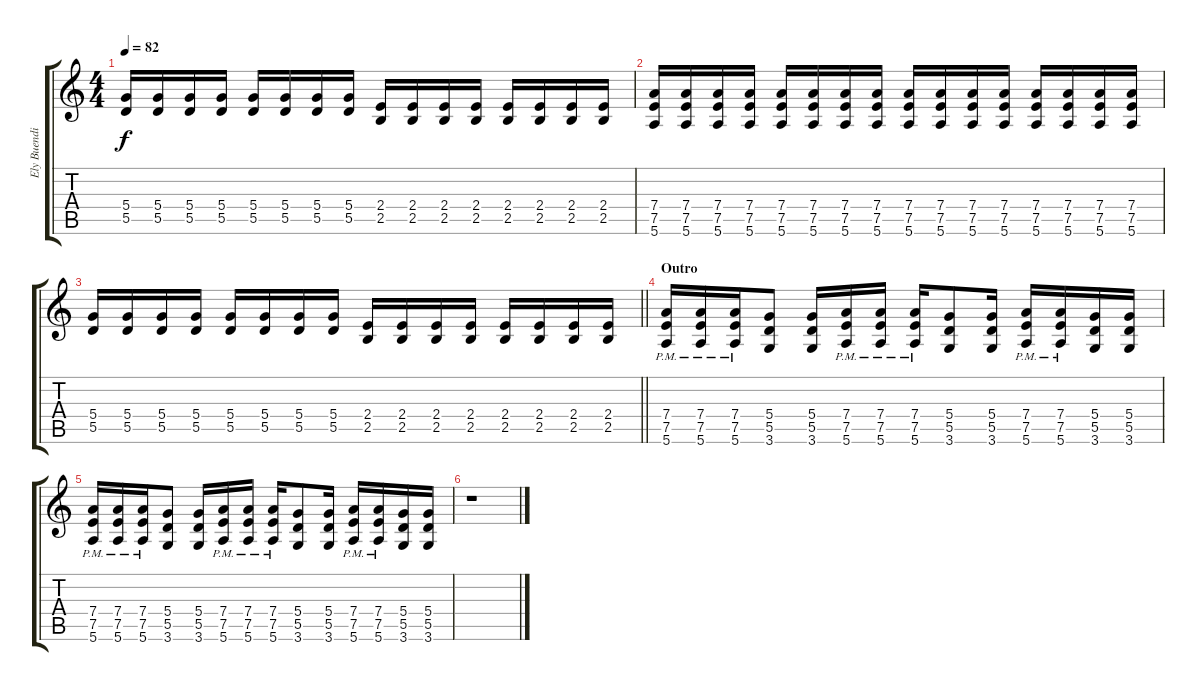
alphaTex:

\track ("Ely Buendia(Rhythm)" "Ely Buendi") {instrument overdrivenguitar}
\staff {score tabs}
\tuning (E4 B3 G3 D3 A2 E2) {hide}
\ts (4 4)
\tempo 82
\clef g2
\ks c
(5.4 5.5).16{dy f} (5.4 5.5).16 (5.4 5.5).16 (5.4 5.5).16 (5.4 5.5).16 (5.4 5.5).16 (5.4 5.5).16 (5.4 5.5).16 (2.4 2.5).16 (2.4 2.5).16 (2.4 2.5).16 (2.4 2.5).16 (2.4 2.5).16 (2.4 2.5).16 (2.4 2.5).16 (2.4 2.5).16 |
(7.4 7.5 5.6).16 (7.4 7.5 5.6).16 (7.4 7.5 5.6).16 (7.4 7.5 5.6).16 (7.4 7.5 5.6).16 (7.4 7.5 5.6).16 (7.4 7.5 5.6).16 (7.4 7.5 5.6).16 (7.4 7.5 5.6).16 (7.4 7.5 5.6).16 (7.4 7.5 5.6).16 (7.4 7.5 5.6).16 (7.4 7.5 5.6).16 (7.4 7.5 5.6).16 (7.4 7.5 5.6).16 (7.4 7.5 5.6).16 |
\barLineRight lightlight
(5.4 5.5).16 (5.4 5.5).16 (5.4 5.5).16 (5.4 5.5).16 (5.4 5.5).16 (5.4 5.5).16 (5.4 5.5).16 (5.4 5.5).16 (2.4 2.5).16 (2.4 2.5).16 (2.4 2.5).16 (2.4 2.5).16 (2.4 2.5).16 (2.4 2.5).16 (2.4 2.5).16 (2.4 2.5).16 |
\section ("" "Outro")
(7.4{pm} 7.5{pm} 5.6{pm}).16{volume 13 balance 6 instrument overdrivenguitar} (7.4{pm} 7.5{pm} 5.6{pm}).16 (7.4{pm} 7.5{pm} 5.6{pm}).16 (5.4 5.5 3.6).8 (5.4 5.5 3.6).16 (7.4{pm} 7.5{pm} 5.6{pm}).16 (7.4{pm} 7.5{pm} 5.6{pm}).16 (7.4{pm} 7.5{pm} 5.6{pm}).16 (5.4 5.5 3.6).8 (5.4 5.5 3.6).16 (7.4{pm} 7.5{pm} 5.6{pm}).16 (7.4{pm} 7.5{pm} 5.6{pm}).16 (5.4 5.5 3.6).16 (5.4 5.5 3.6).16 |
(7.4{pm} 7.5{pm} 5.6{pm}).16{volume 13 balance 6 instrument overdrivenguitar} (7.4{pm} 7.5{pm} 5.6{pm}).16 (7.4{pm} 7.5{pm} 5.6{pm}).16 (5.4 5.5 3.6).8 (5.4 5.5 3.6).16 (7.4{pm} 7.5{pm} 5.6{pm}).16 (7.4{pm} 7.5{pm} 5.6{pm}).16 (7.4{pm} 7.5{pm} 5.6{pm}).16 (5.4 5.5 3.6).8 (5.4 5.5 3.6).16 (7.4{pm} 7.5{pm} 5.6{pm}).16 (7.4{pm} 7.5{pm} 5.6{pm}).16 (5.4 5.5 3.6).16 (5.4 5.5 3.6).16 |
r.1
